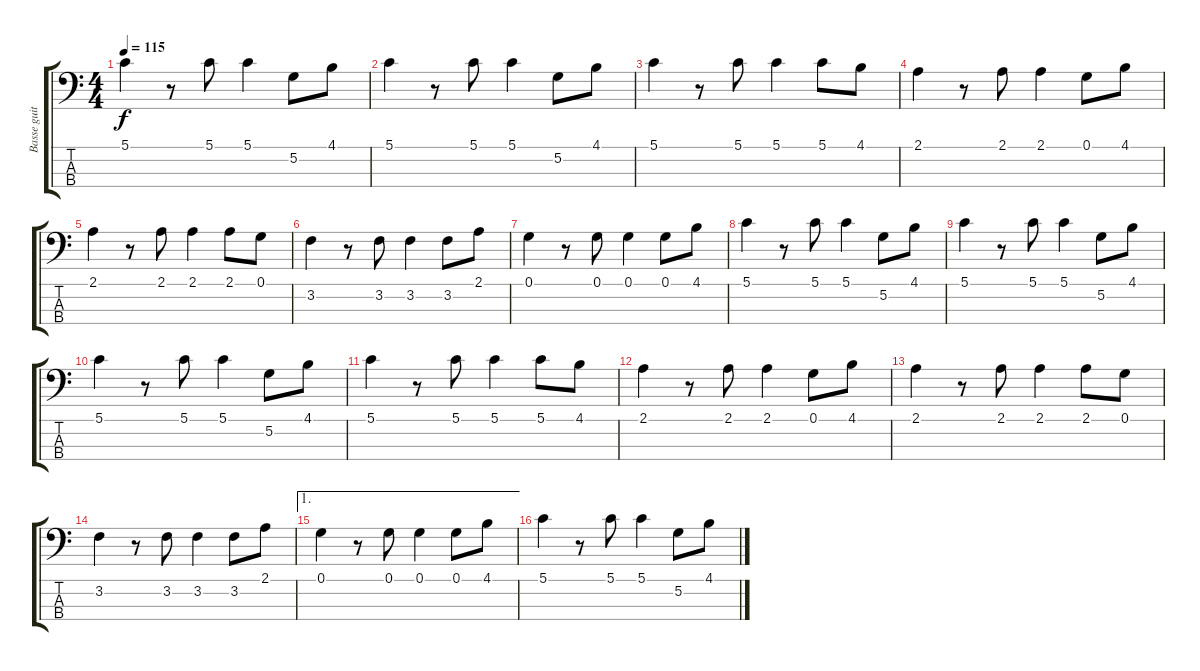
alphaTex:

\track ("Basse guitare basse" "Basse guit") {instrument acousticbass}
\staff {score tabs}
\tuning (G2 D2 A1 E1) {hide}
\ts (4 4)
\tempo 115
\clef f4
\ks c
5.1.4{dy f} r.8 5.1.8 5.1.4 5.2.8 4.1.8 |
5.1.4 r.8 5.1.8 5.1.4 5.2.8 4.1.8 |
5.1.4 r.8 5.1.8 5.1.4 5.1.8 4.1.8 |
2.1.4 r.8 2.1.8 2.1.4 0.1.8 4.1.8 |
2.1.4 r.8 2.1.8 2.1.4 2.1.8 0.1.8 |
3.2.4 r.8 3.2.8 3.2.4 3.2.8 2.1.8 |
0.1.4 r.8 0.1.8 0.1.4 0.1.8 4.1.8 |
5.1.4 r.8 5.1.8 5.1.4 5.2.8 4.1.8 |
5.1.4 r.8 5.1.8 5.1.4 5.2.8 4.1.8 |
5.1.4 r.8 5.1.8 5.1.4 5.2.8 4.1.8 |
5.1.4 r.8 5.1.8 5.1.4 5.1.8 4.1.8 |
2.1.4 r.8 2.1.8 2.1.4 0.1.8 4.1.8 |
2.1.4 r.8 2.1.8 2.1.4 2.1.8 0.1.8 |
3.2.4 r.8 3.2.8 3.2.4 3.2.8 2.1.8 |
\ae 1
0.1.4 r.8 0.1.8 0.1.4 0.1.8 4.1.8 |
5.1.4 r.8 5.1.8 5.1.4 5.2.8 4.1.8
